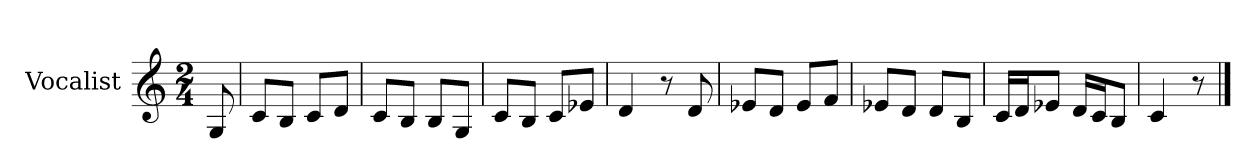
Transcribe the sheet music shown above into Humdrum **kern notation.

**kern
*part1
*staff1
*I"Vocalist
*k[]
*C:
*M2/4
=
8G
=1
8cL
8BJ
8cL
8dJ
=2
8cL
8BJ
8BL
8GJ
=3
8cL
8BJ
8cL
8e-XJ
=4
4d
8r
8d
=5
8e-XL
8dJ
8e-L
8fJ
=6
8e-XL
8dJ
8dL
8BJ
=7
16cLL
16dJ
8e-XJ
16dLL
16cJ
8BJ
=8
4c
8r
==
*-
